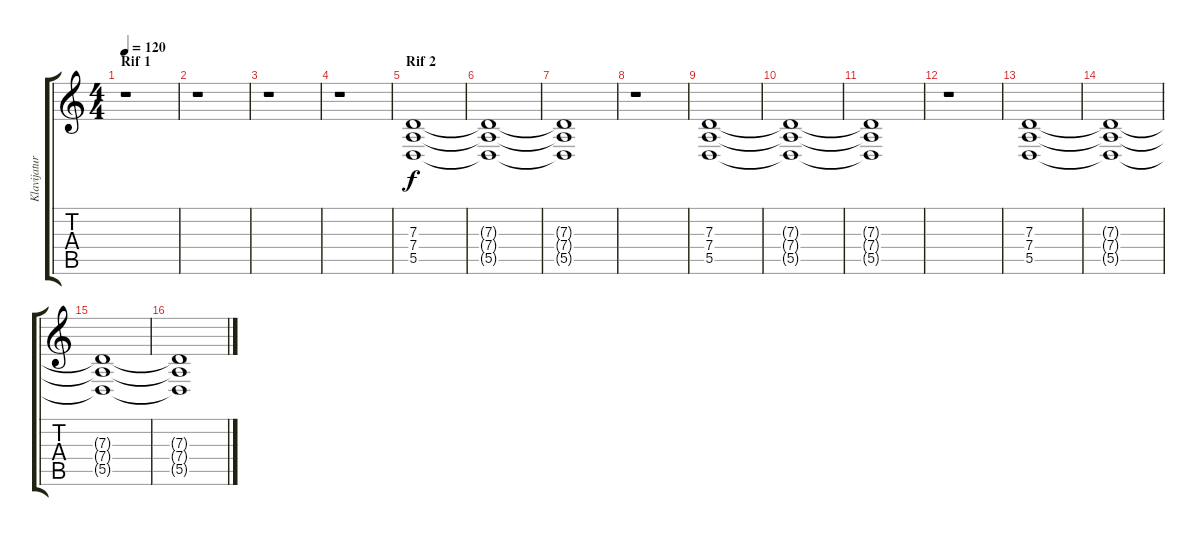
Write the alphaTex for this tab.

\track ("Klavijature" "Klavijatur") {instrument pad8sweep}
\staff {score tabs}
\tuning (E4 B3 G3 D3 A2 E2) {hide}
\ts (4 4)
\section ("" "Rif 1")
\tempo 120
\clef g2
\ks c
r.1{dy f} |
r.1 |
r.1 |
r.1 |
\section ("" "Rif 2")
(7.3 7.4 5.5).1{volume 8 instrument stringensemble1} |
(7.3{t} 7.4{t} 5.5{t}).1 |
(7.3{t} 7.4{t} 5.5{t}).1 |
r.1 |
(7.3 7.4 5.5).1 |
(7.3{t} 7.4{t} 5.5{t}).1 |
(7.3{t} 7.4{t} 5.5{t}).1 |
r.1 |
(7.3 7.4 5.5).1 |
(7.3{t} 7.4{t} 5.5{t}).1 |
(7.3{t} 7.4{t} 5.5{t}).1 |
(7.3{t} 7.4{t} 5.5{t}).1
